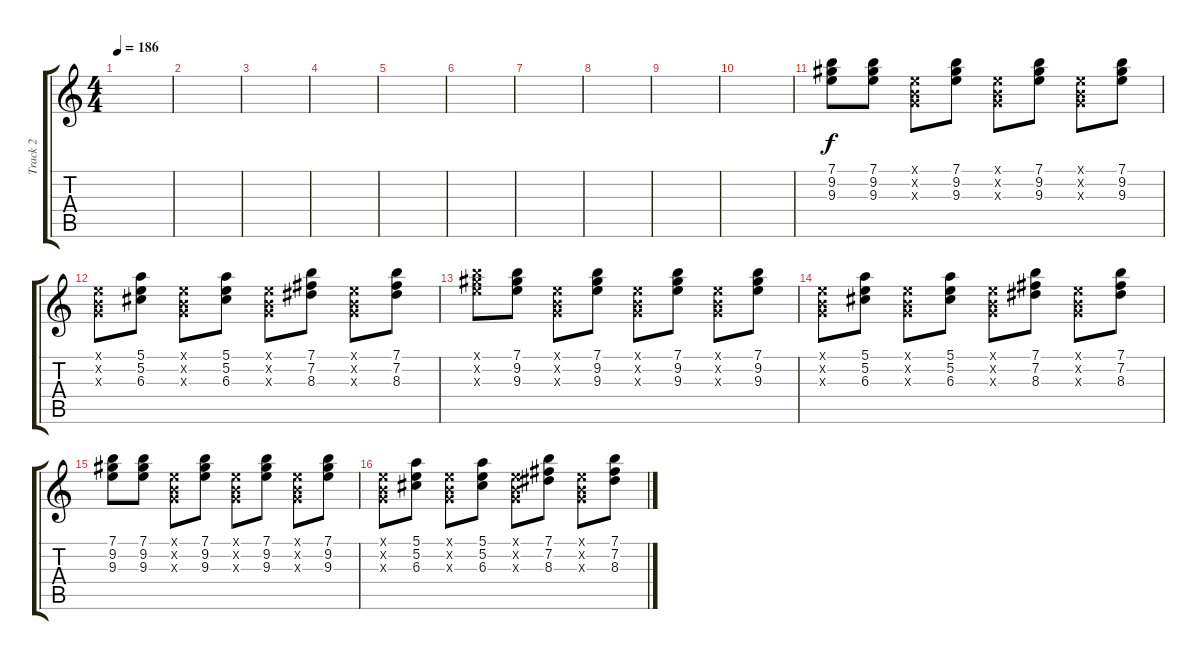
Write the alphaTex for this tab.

\track ("Track 2" "Track 2") {instrument acousticguitarsteel}
\staff {score tabs}
\tuning (E4 B3 G3 D3 A2 E2) {hide}
\ts (4 4)
\tempo 186
\clef g2
\ks c
|
|
|
|
|
|
|
|
|
|
(7.1 9.2 9.3).8 (7.1 9.2 9.3).8 (0.1{x} 0.2{x} 0.3{x}).8 (7.1 9.2 9.3).8 (0.1{x} 0.2{x} 0.3{x}).8 (7.1 9.2 9.3).8 (0.1{x} 0.2{x} 0.3{x}).8 (7.1 9.2 9.3).8 |
(0.1{x} 0.2{x} 0.3{x}).8 (5.1 5.2 6.3).8 (0.1{x} 0.2{x} 0.3{x}).8 (5.1 5.2 6.3).8 (0.1{x} 0.2{x} 0.3{x}).8 (7.1 7.2 8.3).8 (0.1{x} 0.2{x} 0.3{x}).8 (7.1 7.2 8.3).8 |
(7.1{x} 9.2{x} 9.3{x}).8 (7.1 9.2 9.3).8 (0.1{x} 0.2{x} 0.3{x}).8 (7.1 9.2 9.3).8 (0.1{x} 0.2{x} 0.3{x}).8 (7.1 9.2 9.3).8 (0.1{x} 0.2{x} 0.3{x}).8 (7.1 9.2 9.3).8 |
(0.1{x} 0.2{x} 0.3{x}).8 (5.1 5.2 6.3).8 (0.1{x} 0.2{x} 0.3{x}).8 (5.1 5.2 6.3).8 (0.1{x} 0.2{x} 0.3{x}).8 (7.1 7.2 8.3).8 (0.1{x} 0.2{x} 0.3{x}).8 (7.1 7.2 8.3).8 |
(7.1 9.2 9.3).8 (7.1 9.2 9.3).8 (0.1{x} 0.2{x} 0.3{x}).8 (7.1 9.2 9.3).8 (0.1{x} 0.2{x} 0.3{x}).8 (7.1 9.2 9.3).8 (0.1{x} 0.2{x} 0.3{x}).8 (7.1 9.2 9.3).8 |
(0.1{x} 0.2{x} 0.3{x}).8 (5.1 5.2 6.3).8 (0.1{x} 0.2{x} 0.3{x}).8 (5.1 5.2 6.3).8 (0.1{x} 0.2{x} 0.3{x}).8 (7.1 7.2 8.3).8 (0.1{x} 0.2{x} 0.3{x}).8 (7.1 7.2 8.3).8
